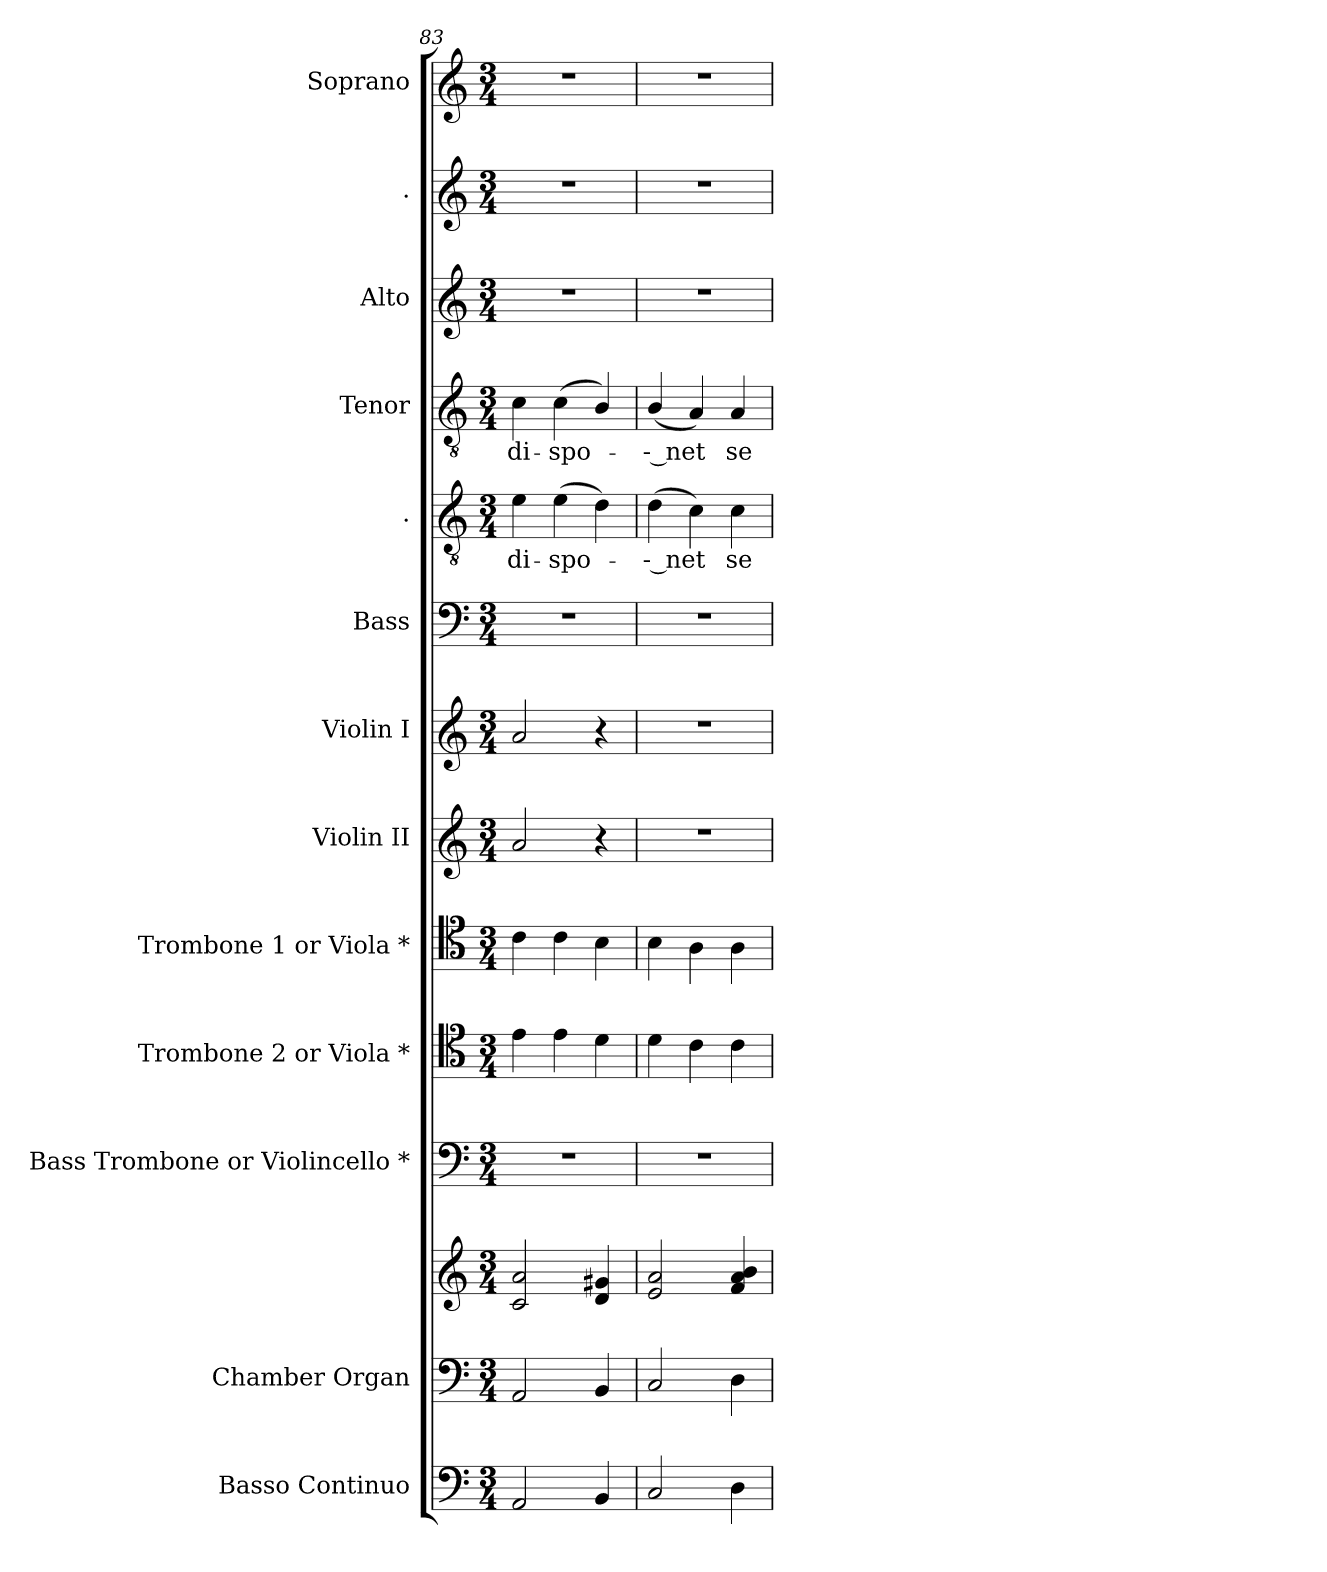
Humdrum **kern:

**kern	**kern	**kern	**kern	**kern	**kern	**kern	**kern	**kern	**kern	**text	**kern	**text	**kern	**kern	**kern
*part13	*part12	*part12	*part11	*part10	*part9	*part8	*part7	*part6	*part5	*part5	*part4	*part4	*part3	*part2	*part1
*staff14	*staff13	*staff12	*staff11	*staff10	*staff9	*staff8	*staff7	*staff6	*staff5	*staff5	*staff4	*staff4	*staff3	*staff2	*staff1
*I"Basso  Continuo	*I"Chamber  Organ	*	*I"Bass Trombone or Violincello *	*I"Trombone 2 or Viola *	*I"Trombone 1 or Viola *	*I"Violin II	*I"Violin I	*I"Bass	*I".	*	*I"Tenor	*	*I"Alto	*I".	*I"Soprano
*I'B Cont	*I'Org.	*	*I'B. Tbn.	*I'Tbn 2	*I'Tbn 1	*I'Vln. II	*I'Vln. I	*I'B.	*	*	*I'T,	*	*I'A.	*	*I'S.
*clefF4	*clefF4	*clefG2	*clefF4	*clefC4	*clefC4	*clefG2	*clefG2	*clefF4	*clefGv2	*	*clefGv2	*	*clefG2	*clefG2	*clefG2
*ITrd7c12	*	*	*	*	*	*	*	*	*ITrd7c12	*	*ITrd7c12	*	*	*	*
*k[]	*k[]	*k[]	*k[]	*k[]	*k[]	*k[]	*k[]	*k[]	*k[]	*	*k[]	*	*k[]	*k[]	*k[]
*C:	*C:	*C:	*C:	*C:	*C:	*C:	*C:	*C:	*C:	*	*C:	*	*C:	*C:	*C:
*M3/4	*M3/4	*M3/4	*M3/4	*M3/4	*M3/4	*M3/4	*M3/4	*M3/4	*M3/4	*	*M3/4	*	*M3/4	*M3/4	*M3/4
=83	=83	=83	=83	=83	=83	=83	=83	=83	=83	=83	=83	=83	=83	=83	=83
!	!	!	!LO:N:vis=1	!	!	!	!	!LO:N:vis=1	!	!	!	!	!	!	!
!	!	!	!	!	!	!	!	!	!	!LO:LY:b:color=#000000	!	!	!	!	!
!	!	!	!	!	!	!	!	!	!	!	!	!LO:LY:b:color=#000000	!LO:N:vis=1	!LO:N:vis=1	!LO:N:vis=1
2AAAi/	2AAi/	2ci/ 2ai	2.r	4ei\	4ci\	2ai/	2ai/	2.r	4Ei\	di-	4Ci\	di-	2.r	2.r	2.r
!	!	!	!	!	!	!	!	!	!	!LO:LY:b:color=#000000	!	!	!	!	!
!	!	!	!	!	!	!	!	!	!	!	!	!LO:LY:b:color=#000000	!	!	!
.	.	.	.	4ei\	4ci\	.	.	.	(4Ei\	-spo-	(4Ci\	-spo-	.	.	.
4BBBi/	4BBi/	4di/ 4g#Xi	.	4di\	4Bi\	4r	4r	.	4Di\)	.	4BBi/)	.	.	.	.
!!LO:PB:g=z
=84	=84	=84	=84	=84	=84	=84	=84	=84	=84	=84	=84	=84	=84	=84	=84
!	!	!	!LO:N:vis=1	!	!	!LO:N:vis=1	!LO:N:vis=1	!LO:N:vis=1	!	!	!	!	!	!	!
!	!	!	!	!	!	!	!	!	!	!LO:LY:b:color=#000000	!	!	!	!	!
!	!	!	!	!	!	!	!	!	!	!	!	!LO:LY:b:color=#000000	!LO:N:vis=1	!LO:N:vis=1	!LO:N:vis=1
2CCi/	2Ci/	2ei/ 2ai	2.r	4di\	4Bi\	2.r	2.r	2.r	(4Di\	-- net	(4BBi/	-- net	2.r	2.r	2.r
.	.	.	.	4ci\	4Ai\	.	.	.	4Ci\)	.	4AAi/)	.	.	.	.
!	!	!	!	!	!	!	!	!	!	!LO:LY:b:color=#000000	!	!	!	!	!
!	!	!	!	!	!	!	!	!	!	!	!	!LO:LY:b:color=#000000	!	!	!
4DDi\	4Di\	4fi/ 4ai 4bi	.	4ci\	4Ai\	.	.	.	4Ci\	se-	4AAi/	se-	.	.	.
=	=	=	=	=	=	=	=	=	=	=	=	=	=	=	=
*-	*-	*-	*-	*-	*-	*-	*-	*-	*-	*-	*-	*-	*-	*-	*-
